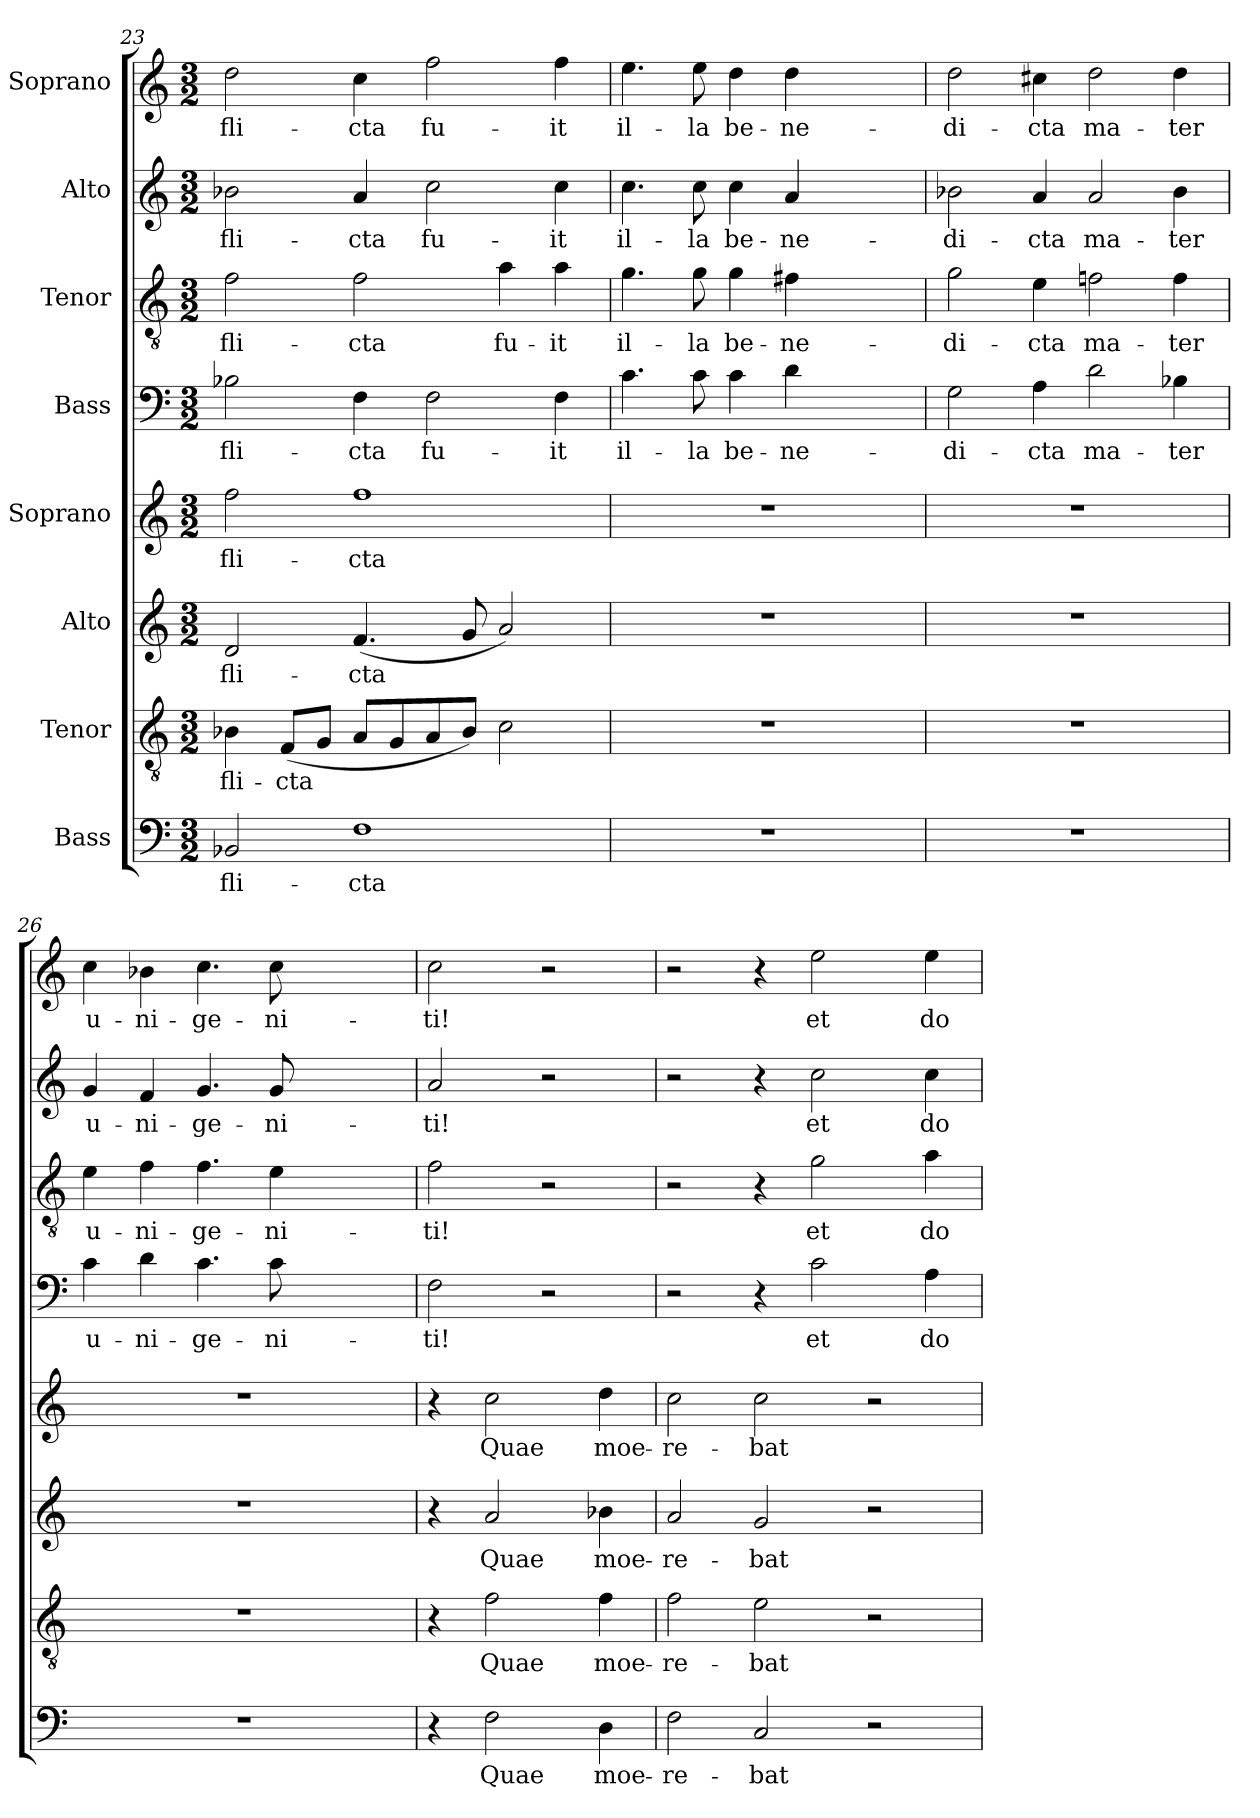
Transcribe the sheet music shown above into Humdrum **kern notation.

**kern	**text	**kern	**text	**kern	**text	**kern	**text	**kern	**text	**kern	**text	**kern	**text	**kern	**text
*part8	*part8	*part7	*part7	*part6	*part6	*part5	*part5	*part4	*part4	*part3	*part3	*part2	*part2	*part1	*part1
*staff8	*staff8	*staff7	*staff7	*staff6	*staff6	*staff5	*staff5	*staff4	*staff4	*staff3	*staff3	*staff2	*staff2	*staff1	*staff1
*I"Bass	*	*I"Tenor	*	*I"Alto	*	*I"Soprano	*	*I"Bass	*	*I"Tenor	*	*I"Alto	*	*I"Soprano	*
*clefF4	*	*clefGv2	*	*clefG2	*	*clefG2	*	*clefF4	*	*clefGv2	*	*clefG2	*	*clefG2	*
*k[]	*	*k[]	*	*k[]	*	*k[]	*	*k[]	*	*k[]	*	*k[]	*	*k[]	*
*C:	*	*C:	*	*C:	*	*C:	*	*C:	*	*C:	*	*C:	*	*C:	*
*M3/2	*	*M3/2	*	*M3/2	*	*M3/2	*	*M3/2	*	*M3/2	*	*M3/2	*	*M3/2	*
=23	=23	=23	=23	=23	=23	=23	=23	=23	=23	=23	=23	=23	=23	=23	=23
2BB-X/	-fli-	4B-X\	-fli-	2d/	-fli-	2ff\	-fli-	2B-X\	-fli-	2f\	-fli-	2b-X\	-fli-	2dd\	-fli-
.	.	(8F/L	-cta	.	.	.	.	.	.	.	.	.	.	.	.
.	.	8G/J	.	.	.	.	.	.	.	.	.	.	.	.	.
1F	-cta	8A/L	.	(4.f/	-cta	1ff	-cta	4F\	-cta	2f\	-cta	4a/	-cta	4cc\	-cta
.	.	8G/	.	.	.	.	.	.	.	.	.	.	.	.	.
.	.	8A/	.	.	.	.	.	2F\	fu-	.	.	2cc\	fu-	2ff\	fu-
.	.	8B-/J)	.	8g/	.	.	.	.	.	.	.	.	.	.	.
.	.	2c\	.	2a/)	.	.	.	.	.	4a\	fu-	.	.	.	.
.	.	.	.	.	.	.	.	4F\	-it	4a\	-it	4cc\	-it	4ff\	-it
!!LO:LB:g=z
=24	=24	=24	=24	=24	=24	=24	=24	=24	=24	=24	=24	=24	=24	=24	=24
1.r	.	1.r	.	1.r	.	1.r	.	4.c\	il-	4.g\	il-	4.cc\	il-	4.ee\	il-
.	.	.	.	.	.	.	.	8c\	-la	8g\	-la	8cc\	-la	8ee\	-la
.	.	.	.	.	.	.	.	4c\	be-	4g\	be-	4cc\	be-	4dd\	be-
.	.	.	.	.	.	.	.	4d\	-ne-	4f#X\	-ne-	4a/	-ne-	4dd\	-ne-
.	.	.	.	.	.	.	.	2ryy	.	2ryy	.	2ryy	.	2ryy	.
=25	=25	=25	=25	=25	=25	=25	=25	=25	=25	=25	=25	=25	=25	=25	=25
1.r	.	1.r	.	1.r	.	1.r	.	2G\	-di-	2g\	-di-	2b-X\	-di-	2dd\	-di-
.	.	.	.	.	.	.	.	4A\	-cta	4e\	-cta	4a/	-cta	4cc#X\	-cta
.	.	.	.	.	.	.	.	2d\	ma-	2fn\	ma-	2a/	ma-	2dd\	ma-
.	.	.	.	.	.	.	.	4B-X\	-ter	4f\	-ter	4b-\	-ter	4dd\	-ter
=26	=26	=26	=26	=26	=26	=26	=26	=26	=26	=26	=26	=26	=26	=26	=26
1.r	.	1.r	.	1.r	.	1.r	.	4c\	u-	4e\	u-	4g/	u-	4cc\	u-
.	.	.	.	.	.	.	.	4d\	-ni-	4f\	-ni-	4f/	-ni-	4b-X\	-ni-
.	.	.	.	.	.	.	.	4.c\	-ge-	4.f\	-ge-	4.g/	-ge-	4.cc\	-ge-
.	.	.	.	.	.	.	.	8c\	-ni-	4e\	-ni-	8g/	-ni-	8cc\	-ni-
.	.	.	.	.	.	.	.	2ryy	.	.	.	2ryy	.	2ryy	.
.	.	.	.	.	.	.	.	.	.	4.ryy	.	.	.	.	.
=27	=27	=27	=27	=27	=27	=27	=27	=27	=27	=27	=27	=27	=27	=27	=27
4r	.	4r	.	4r	.	4r	.	2F\	-ti!	2f\	-ti!	2a/	-ti!	2cc\	-ti!
2F\	Quae	2f\	Quae	2a/	Quae	2cc\	Quae	.	.	.	.	.	.	.	.
.	.	.	.	.	.	.	.	2r	.	2r	.	2r	.	2r	.
4D\	moe-	4f\	moe-	4b-X\	moe-	4dd\	moe-	.	.	.	.	.	.	.	.
=28	=28	=28	=28	=28	=28	=28	=28	=28	=28	=28	=28	=28	=28	=28	=28
2F\	-re-	2f\	-re-	2a/	-re-	2cc\	-re-	2r	.	2r	.	2r	.	2r	.
2C/	-bat	2e\	-bat	2g/	-bat	2cc\	-bat	4r	.	4r	.	4r	.	4r	.
.	.	.	.	.	.	.	.	2c\	et	2g\	et	2cc\	et	2ee\	et
2r	.	2r	.	2r	.	2r	.	.	.	.	.	.	.	.	.
.	.	.	.	.	.	.	.	4A\	do-	4a\	do-	4cc\	do-	4ee\	do-
=	=	=	=	=	=	=	=	=	=	=	=	=	=	=	=
*-	*-	*-	*-	*-	*-	*-	*-	*-	*-	*-	*-	*-	*-	*-	*-
